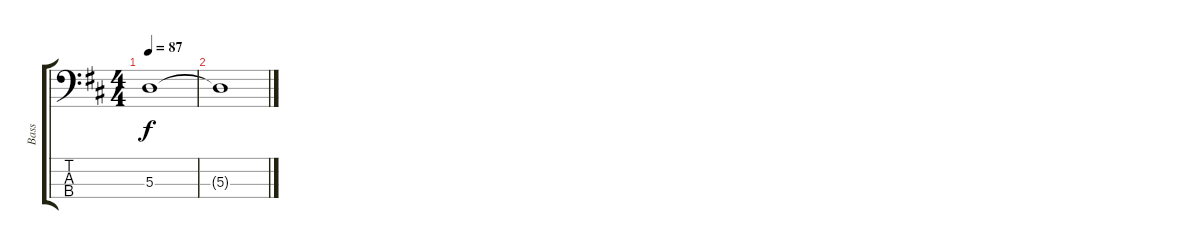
\track ("Bass" "Bass") {instrument electricbasspick}
\staff {score tabs}
\tuning (G2 D2 A1 E1) {hide}
\ts (4 4)
\tempo 87
\clef f4
\ks d
5.3{t}.1{dy f} |
5.3{t}.1
